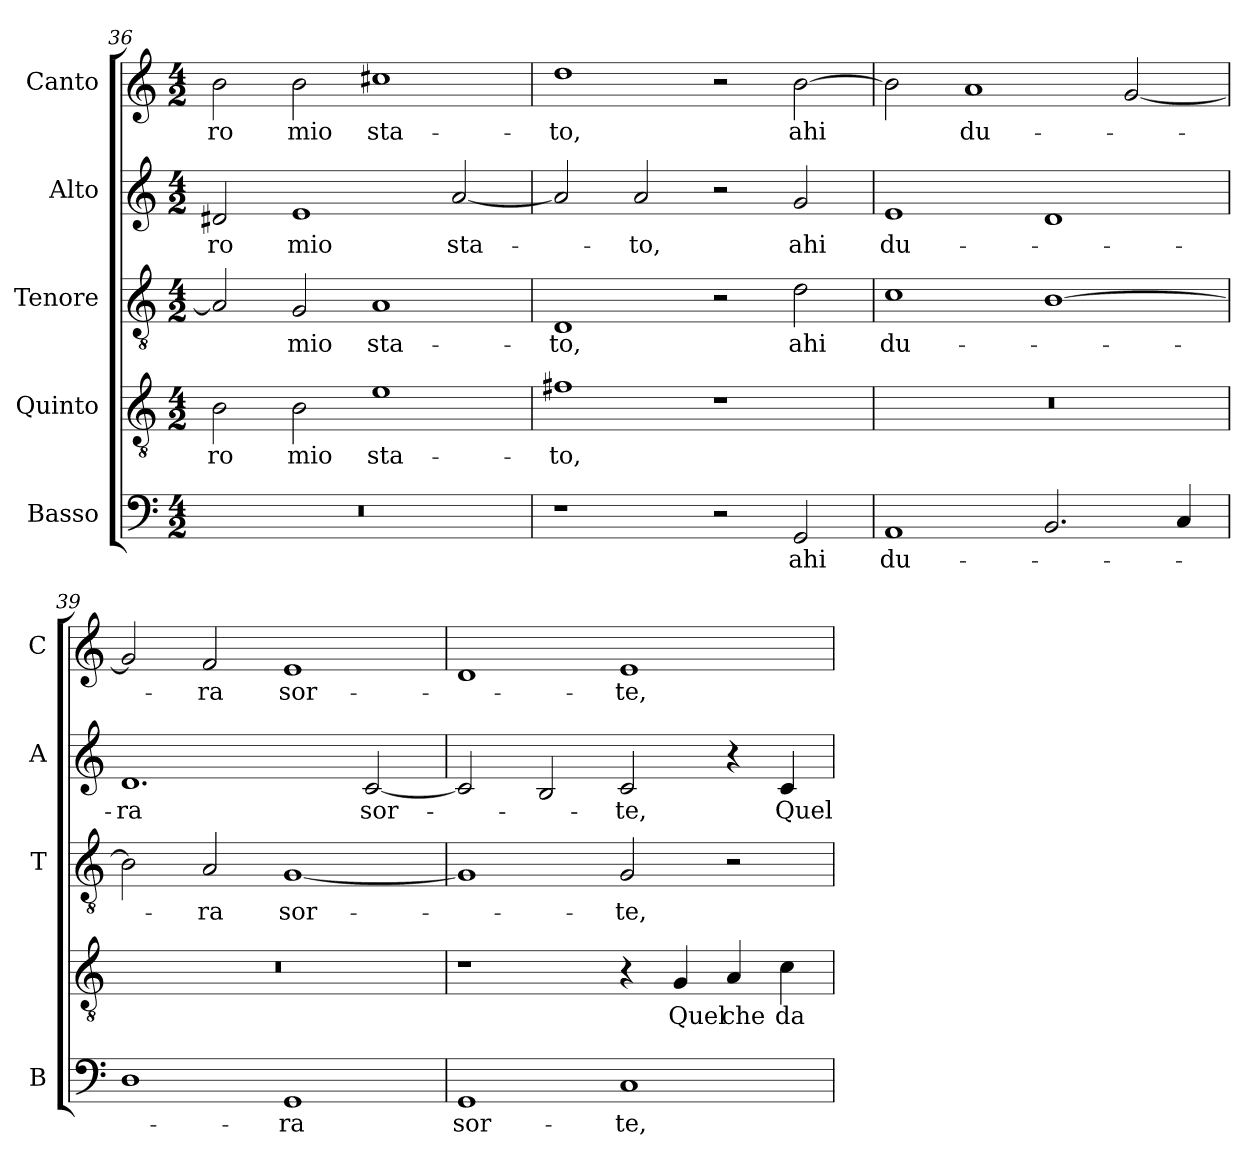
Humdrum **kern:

**kern	**text	**kern	**text	**kern	**text	**kern	**text	**kern	**text
*part5	*part5	*part4	*part4	*part3	*part3	*part2	*part2	*part1	*part1
*staff5	*staff5	*staff4	*staff4	*staff3	*staff3	*staff2	*staff2	*staff1	*staff1
*I"Basso	*	*I"Quinto	*	*I"Tenore	*	*I"Alto	*	*I"Canto	*
*I'B	*	*	*	*I'T	*	*I'A	*	*I'C	*
*clefF4	*	*clefGv2	*	*clefGv2	*	*clefG2	*	*clefG2	*
*k[]	*	*k[]	*	*k[]	*	*k[]	*	*k[]	*
*C:	*	*C:	*	*C:	*	*C:	*	*C:	*
*M4/2	*	*M4/2	*	*M4/2	*	*M4/2	*	*M4/2	*
=36	=36	=36	=36	=36	=36	=36	=36	=36	=36
!	!	!	!LO:LY:b	!	!	!	!	!	!
!	!	!	!	!	!	!	!LO:LY:b	!	!
!	!	!	!	!	!	!	!	!	!LO:LY:b
0r	.	2B\	-ro	2A/]	.	2d#X/	-ro	2b\	-ro
!	!	!	!LO:LY:b	!	!	!	!	!	!
!	!	!	!	!	!LO:LY:b	!	!	!	!
!	!	!	!	!	!	!	!LO:LY:b	!	!
!	!	!	!	!	!	!	!	!	!LO:LY:b
.	.	2B\	mio	2G/	mio	1e	mio	2b\	mio
!	!	!	!LO:LY:b	!	!	!	!	!	!
!	!	!	!	!	!LO:LY:b	!	!	!	!
!	!	!	!	!	!	!	!	!	!LO:LY:b
.	.	1e	sta-	1A	sta-	.	.	1cc#X	sta-
!	!	!	!	!	!	!	!LO:LY:b	!	!
.	.	.	.	.	.	[2a/	sta-	.	.
!!LO:LB:g=z
=37	=37	=37	=37	=37	=37	=37	=37	=37	=37
!	!	!	!LO:LY:b	!	!	!	!	!	!
!	!	!	!	!	!LO:LY:b	!	!	!	!
!	!	!	!	!	!	!	!	!	!LO:LY:b
1r	.	1f#X	-to,	1D	-to,	2a/]	.	1dd	-to,
!	!	!	!	!	!	!	!LO:LY:b	!	!
.	.	.	.	.	.	2a/	-to,	.	.
2r	.	1r	.	2r	.	2r	.	2r	.
!	!LO:LY:b	!	!	!	!	!	!	!	!
!	!	!	!	!	!LO:LY:b	!	!	!	!
!	!	!	!	!	!	!	!LO:LY:b	!	!
!	!	!	!	!	!	!	!	!	!LO:LY:b
2GG/	ahi	.	.	2d\	ahi	2g/	ahi	[2b\	ahi
=38	=38	=38	=38	=38	=38	=38	=38	=38	=38
!	!LO:LY:b	!	!	!	!	!	!	!	!
!	!	!	!	!	!LO:LY:b	!	!	!	!
!	!	!	!	!	!	!	!LO:LY:b	!	!
1AA	du-	0r	.	1c	du-	1e	du-	2b\]	.
!	!	!	!	!	!	!	!	!	!LO:LY:b
.	.	.	.	.	.	.	.	1a	du-
2.BB/	.	.	.	[1B	.	1d	.	.	.
.	.	.	.	.	.	.	.	[2g/	.
4C/	.	.	.	.	.	.	.	.	.
=39	=39	=39	=39	=39	=39	=39	=39	=39	=39
!	!	!	!	!	!	!	!LO:LY:b	!	!
1D	.	0r	.	2B\]	.	1.d	-ra	2g/]	.
!	!	!	!	!	!LO:LY:b	!	!	!	!
!	!	!	!	!	!	!	!	!	!LO:LY:b
.	.	.	.	2A/	-ra	.	.	2f/	-ra
!	!LO:LY:b	!	!	!	!	!	!	!	!
!	!	!	!	!	!LO:LY:b	!	!	!	!
!	!	!	!	!	!	!	!	!	!LO:LY:b
1GG	-ra	.	.	[1G	sor-	.	.	1e	sor-
!	!	!	!	!	!	!	!LO:LY:b	!	!
.	.	.	.	.	.	[2c/	sor-	.	.
=40	=40	=40	=40	=40	=40	=40	=40	=40	=40
!	!LO:LY:b	!	!	!	!	!	!	!	!
1GG	sor-	1r	.	1G]	.	2c/]	.	1d	.
.	.	.	.	.	.	2B/	.	.	.
!	!LO:LY:b	!	!	!	!	!	!	!	!
!	!	!	!	!	!LO:LY:b	!	!	!	!
!	!	!	!	!	!	!	!LO:LY:b	!	!
!	!	!	!	!	!	!	!	!	!LO:LY:b
1C	-te,	4r	.	2G/	-te,	2c/	-te,	1e	-te,
!	!	!	!LO:LY:b	!	!	!	!	!	!
.	.	4G/	Quel	.	.	.	.	.	.
!	!	!	!LO:LY:b	!	!	!	!	!	!
.	.	4A/	che	2r	.	4r	.	.	.
!	!	!	!LO:LY:b	!	!	!	!	!	!
!	!	!	!	!	!	!	!LO:LY:b	!	!
.	.	4c\	da	.	.	4c/	Quel	.	.
=	=	=	=	=	=	=	=	=	=
*-	*-	*-	*-	*-	*-	*-	*-	*-	*-
